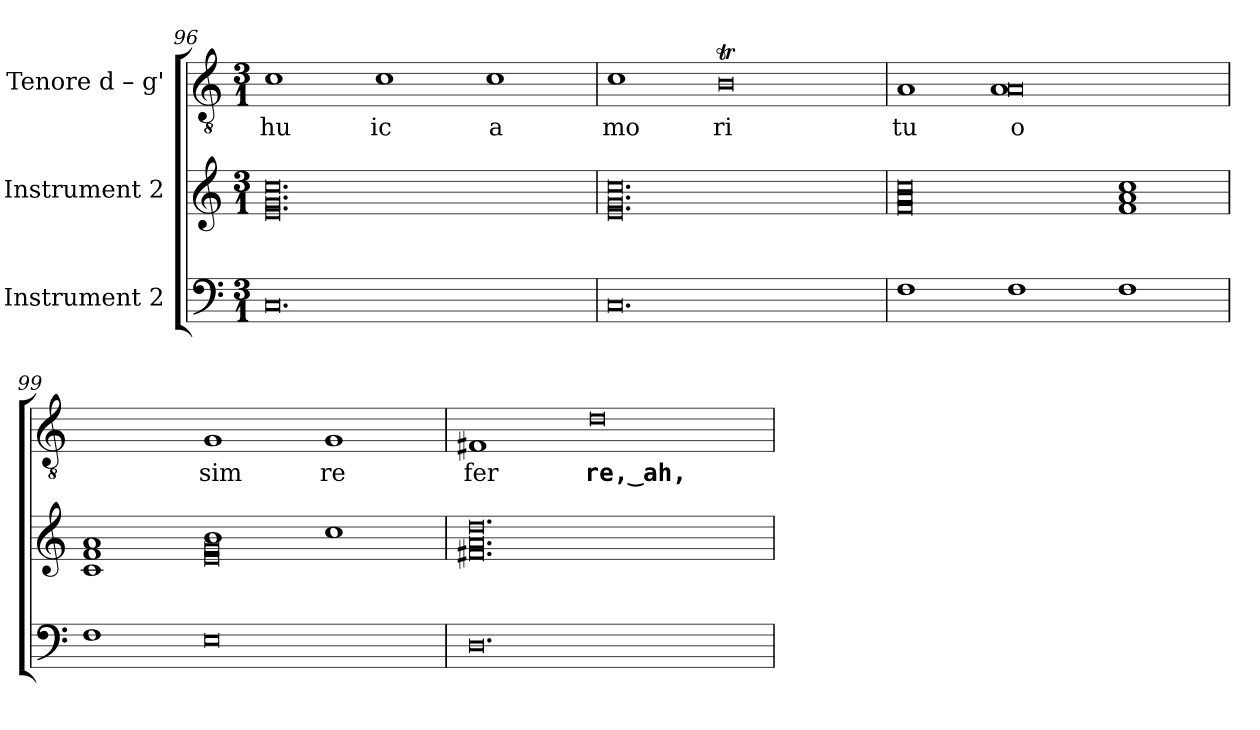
**kern	**kern	**kern	**text
*part3	*part2	*part1	*part1
*staff3	*staff2	*staff1	*staff1
*I"Instrument 2	*I"Instrument 2	*I"Tenore  d – g'	*
*clefF4	*clefG2	*clefGv2	*
*k[]	*k[]	*k[]	*
*C:	*C:	*C:	*
*M3/1	*M3/1	*M3/1	*
=96	=96	=96	=96
!	!	!	!LO:LY:b:cj
0.C	0.cc 0.e 0.g	1c	hu
!	!	!	!LO:LY:b:cj
.	.	1c	ic
!	!	!	!LO:LY:b:cj
.	.	1c	a
=97	=97	=97	=97
!	!	!	!LO:LY:b:cj
0.C	0.cc 0.e 0.g	1c	mo
!	!	!	!LO:LY:b:cj
.	.	0Bt	ri
=98	=98	=98	=98
!	!	!	!LO:LY:b:cj
*	*	*^	*
1F	0cc 0f 0a	1A	1ryy	tu
!	!	!	!	!LO:LY:b:cj
1F	.	0A	1A	o
1F	1a 1f 1cc	.	1ryy	.
*	*	*v	*v	*
=99	=99	=99	=99
*	*^	*	*
1F	1f 1c	1a	1ryy	.
!	!	!	!	!LO:LY:b:cj
0E	1b	0e 0g	1G	sim
!	!	!	!	!LO:LY:b:cj
.	1cc	.	1G	re
*	*v	*v	*	*
=100	=100	=100	=100
!	!	!	!LO:LY:b:cj
0.D	0.dd 0.f#X 0.a	1F#X	fer
!	!	!	!LO:LY:b:cj
.	.	0d	re,‿ah,
=	=	=	=
*-	*-	*-	*-
